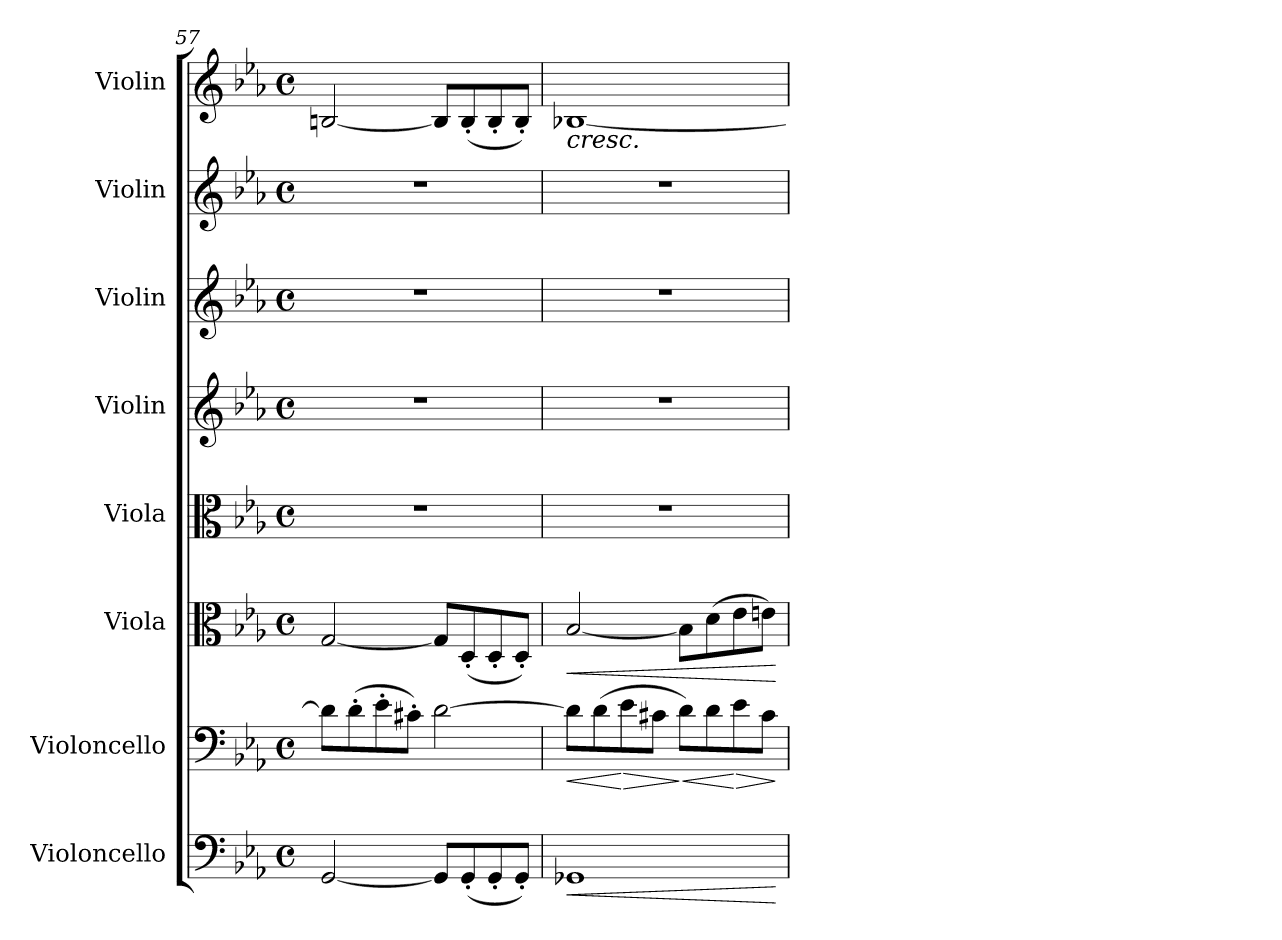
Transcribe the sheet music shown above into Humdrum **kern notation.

**kern	**dynam	**kern	**dynam	**kern	**dynam	**kern	**kern	**kern	**kern	**kern
*part8	*part8	*part7	*part7	*part6	*part6	*part5	*part4	*part3	*part2	*part1
*staff8	*staff8	*staff7	*staff7	*staff6	*staff6	*staff5	*staff4	*staff3	*staff2	*staff1
*I"Violoncello	*	*I"Violoncello	*	*I"Viola	*	*I"Viola	*I"Violin	*I"Violin	*I"Violin	*I"Violin
*I'Vc.	*	*I'Vc.	*	*I'Vla.	*	*I'Vla.	*I'Vln.	*I'Vln.	*I'Vln.	*I'Vln.
*clefF4	*	*clefF4	*	*clefC3	*	*clefC3	*clefG2	*clefG2	*clefG2	*clefG2
*k[b-e-a-]	*	*k[b-e-a-]	*	*k[b-e-a-]	*	*k[b-e-a-]	*k[b-e-a-]	*k[b-e-a-]	*k[b-e-a-]	*k[b-e-a-]
*M4/4	*	*M4/4	*	*M4/4	*	*M4/4	*M4/4	*M4/4	*M4/4	*M4/4
*met(c)	*	*met(c)	*	*met(c)	*	*met(c)	*met(c)	*met(c)	*met(c)	*met(c)
=57	=57	=57	=57	=57	=57	=57	=57	=57	=57	=57
[2GG/	.	8d\L]	.	[2G/	.	1r	1r	1r	1r	[2Bn/
.	.	(>8d'\	.	.	.	.	.	.	.	.
.	.	8e-'\	.	.	.	.	.	.	.	.
.	.	8c#X'\J)	.	.	.	.	.	.	.	.
8GG/L]	.	[2d\	.	8G/L]	.	.	.	.	.	8B/L]
(<8GG'/	.	.	.	(<8D'/	.	.	.	.	.	(<8B'/
8GG'/	.	.	.	8D'/	.	.	.	.	.	8B'/
8GG'/J)	.	.	.	8D'/J)	.	.	.	.	.	8B'/J)
=58	=58	=58	=58	=58	=58	=58	=58	=58	=58	=58
!	!	!	!	!	!	!	!	!	!	!LO:TX:b:i:t=cresc.
!	!LO:HP:b	!	!LO:HP:b	!	!LO:HP:b	!	!	!	!	!
1GG-X	<	8d\L]	<	[2B-/	<	1r	1r	1r	1r	[1B-X
.	.	(>8d\	.	.	.	.	.	.	.	.
!	!	!	!LO:HP:n=1:b	!	!	!	!	!	!	!
.	.	8e-\	[ >	.	.	.	.	.	.	.
.	.	8c#X\J	.	.	.	.	.	.	.	.
!	!	!	!LO:HP:n=1:b	!	!	!	!	!	!	!
.	.	8d\L)	] <	8B-\L]	.	.	.	.	.	.
.	.	8d\	.	(>8d\	.	.	.	.	.	.
!	!	!	!LO:HP:n=1:b	!	!	!	!	!	!	!
.	.	8e-\	[ >	8e-\	.	.	.	.	.	.
.	.	8c#\J	.	8en\J)	.	.	.	.	.	.
.	[	.	]	.	[	.	.	.	.	.
=	=	=	=	=	=	=	=	=	=	=
*-	*-	*-	*-	*-	*-	*-	*-	*-	*-	*-
